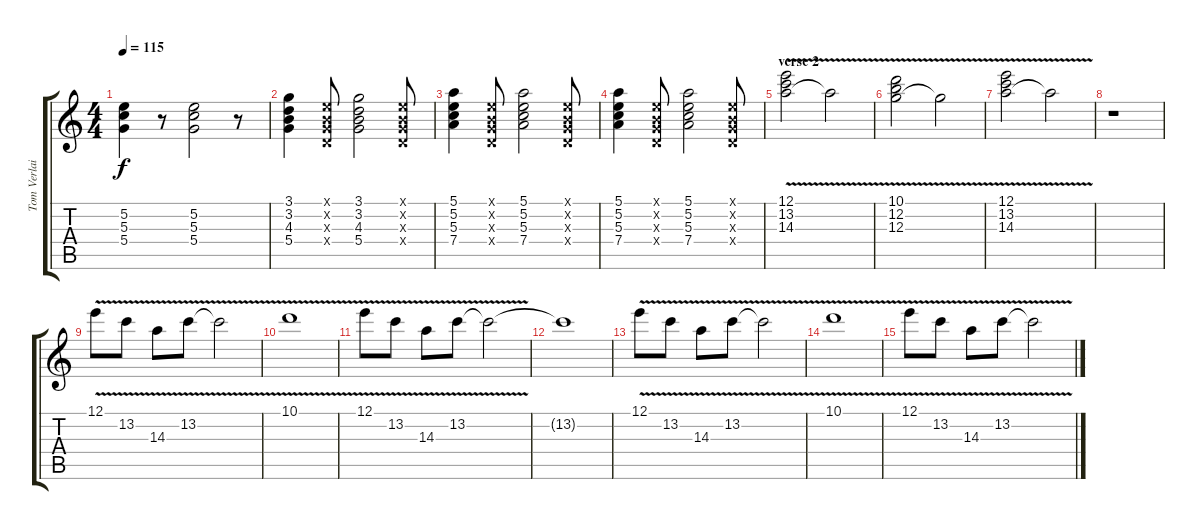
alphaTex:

\track ("Tom Verlaine" "Tom Verlai") {instrument acousticguitarsteel}
\staff {score tabs}
\tuning (E4 B3 G3 D3 A2 E2) {hide}
\ts (4 4)
\tempo 115
\clef g2
\ks c
(5.2 5.3 5.4).4{dy f} r.8 (5.2 5.3 5.4).2 r.8 |
(3.1 3.2 4.3 5.4).4 (0.1{x} 0.2{x} 0.3{x} 0.4{x}).8 (3.1 3.2 4.3 5.4).2 (0.1{x} 0.2{x} 0.3{x} 0.4{x}).8 |
(5.1 5.2 5.3 7.4).4 (0.1{x} 0.2{x} 0.3{x} 0.4{x}).8 (5.1 5.2 5.3 7.4).2 (0.1{x} 0.2{x} 0.3{x} 0.4{x}).8 |
(5.1 5.2 5.3 7.4).4 (0.1{x} 0.2{x} 0.3{x} 0.4{x}).8 (5.1 5.2 5.3 7.4).2 (0.1{x} 0.2{x} 0.3{x} 0.4{x}).8 |
\section ("" "verse 2")
(12.1{v} 13.2{v} 14.3{v}).2{volume 12} 14.3{t}.2 |
(10.1{v} 12.2{v} 12.3{v}).2 12.3{t}.2 |
(12.1{v} 13.2{v} 14.3{v}).2 14.3{t}.2 |
r.1 |
12.1{v}.8 13.2{v}.8 14.3{v}.8 13.2{v}.8 13.2{t}.2 |
10.1{v}.1 |
12.1{v}.8 13.2{v}.8 14.3{v}.8 13.2{v}.8 13.2{t}.2 |
13.2{t}.1 |
12.1{v}.8 13.2{v}.8 14.3{v}.8 13.2{v}.8 13.2{t}.2 |
10.1{v}.1 |
12.1{v}.8 13.2{v}.8 14.3{v}.8 13.2{v}.8 13.2{t}.2
